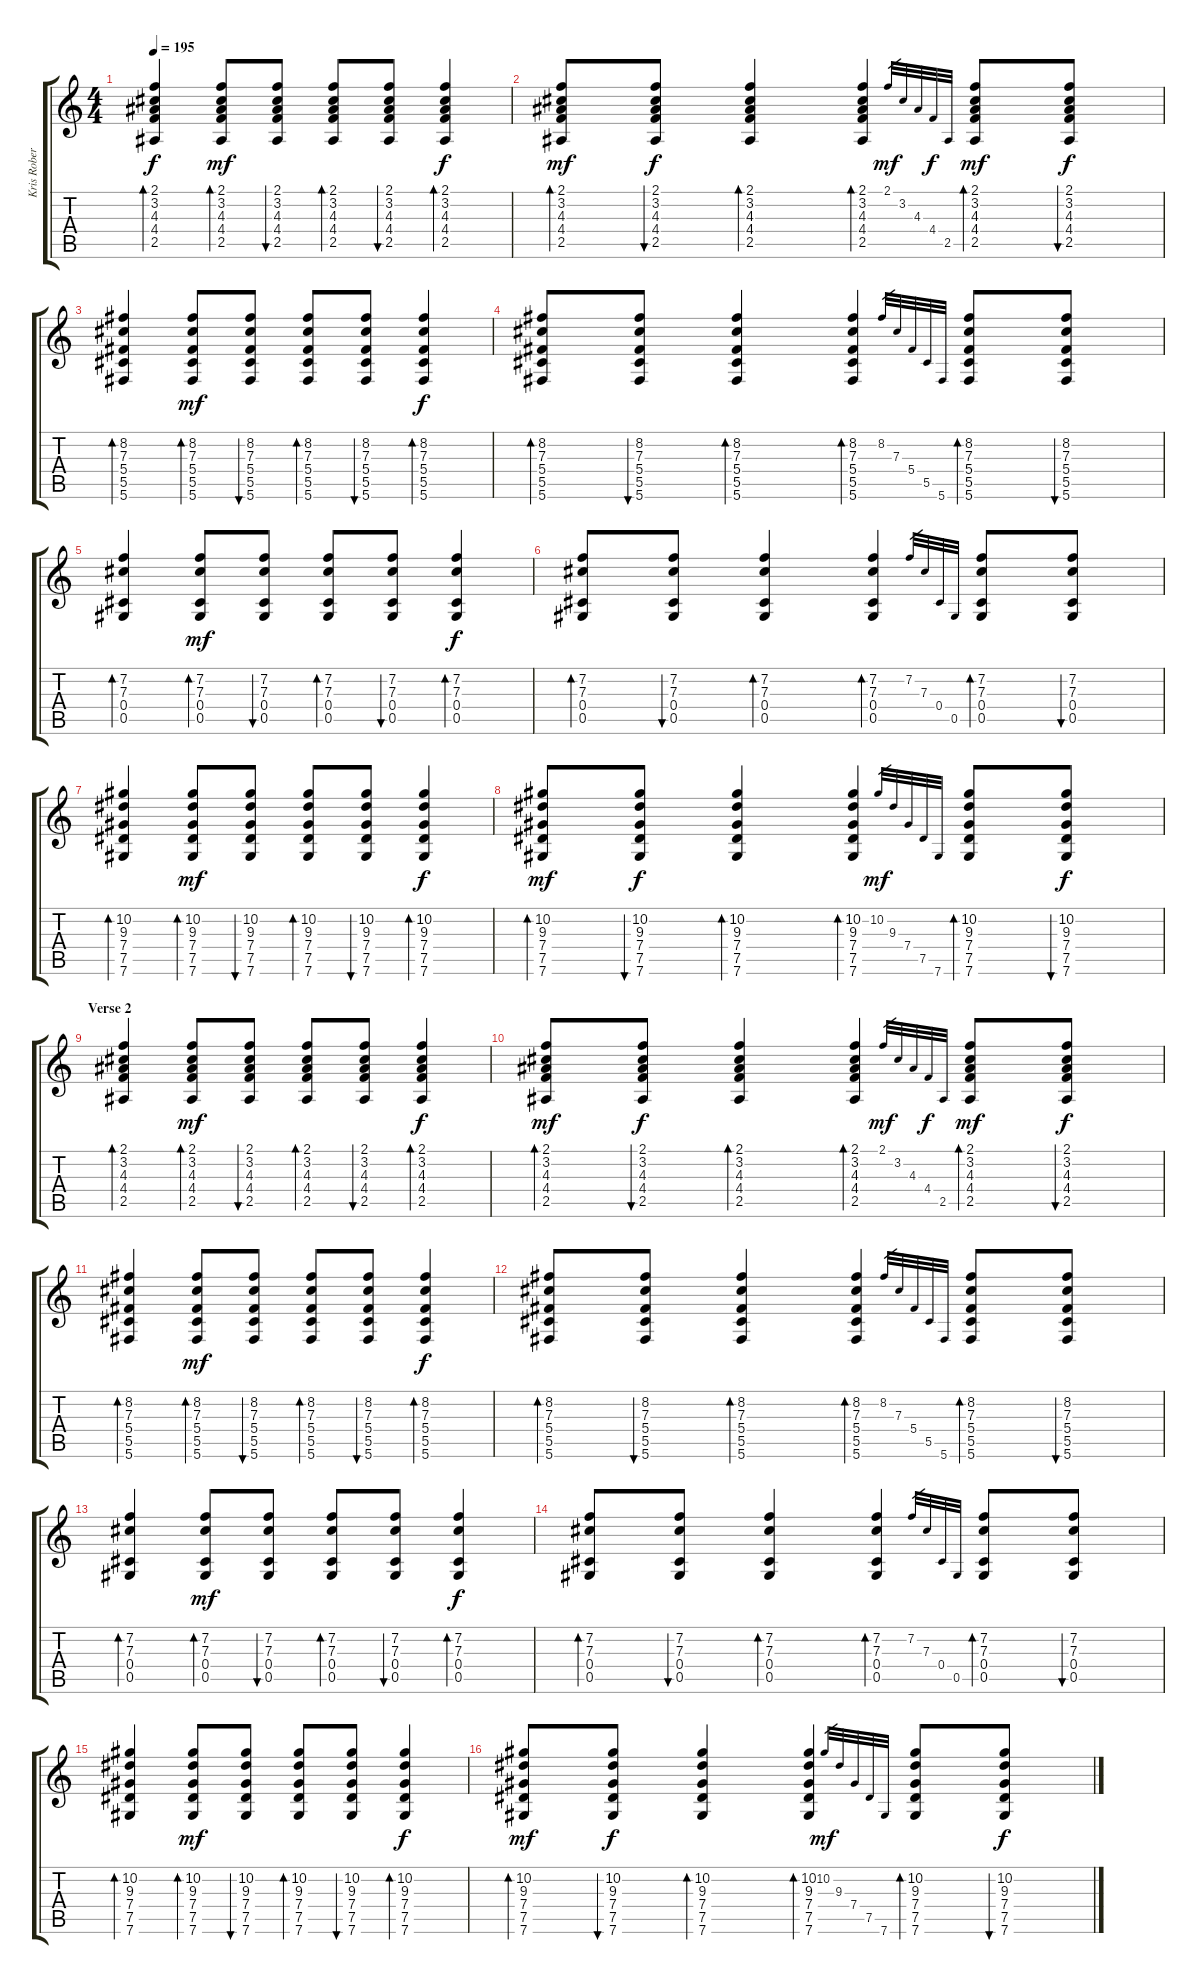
\track ("Kris Roberts" "Kris Rober") {instrument acousticguitarsteel}
\staff {score tabs}
\tuning (Eb4 Bb3 Gb3 Db3 Ab2 Db2) {hide}
\ts (4 4)
\tempo 195
\clef g2
\ks c
(2.1 3.2 4.3 4.4 2.5).4{bd 30 dy f} (2.1 3.2 4.3 4.4 2.5).8{bd 30 dy mf} (2.1 3.2 4.3 4.4 2.5).8{bu 30} (2.1 3.2 4.3 4.4 2.5).8{bd 30} (2.1 3.2 4.3 4.4 2.5).8{bu 30} (2.1 3.2 4.3 4.4 2.5).4{bd 30 dy f} |
(2.1 3.2 4.3 4.4 2.5).8{bd 30 dy mf} (2.1 3.2 4.3 4.4 2.5).8{bu 30 dy f} (2.1 3.2 4.3 4.4 2.5).4{bd 30} (2.1 3.2 4.3 4.4 2.5).4{bd 30} 2.1.32{gr dy mf} 3.2.32{gr} 4.3.32{gr} 4.4.32{gr dy f} 2.5.32{gr} (2.1 3.2 4.3 4.4 2.5).8{bd 30 dy mf} (2.1 3.2 4.3 4.4 2.5).8{bu 30 dy f} |
(8.2 7.3 5.4 5.5 5.6).4{bd 30} (8.2 7.3 5.4 5.5 5.6).8{bd 30 dy mf} (8.2 7.3 5.4 5.5 5.6).8{bu 30} (8.2 7.3 5.4 5.5 5.6).8{bd 30} (8.2 7.3 5.4 5.5 5.6).8{bu 30} (8.2 7.3 5.4 5.5 5.6).4{bd 30 dy f} |
(8.2 7.3 5.4 5.5 5.6).8{bd 30} (8.2 7.3 5.4 5.5 5.6).8{bu 30} (8.2 7.3 5.4 5.5 5.6).4{bd 30} (8.2 7.3 5.4 5.5 5.6).4{bd 30} 8.2.32{gr} 7.3.32{gr} 5.4.32{gr} 5.5.32{gr} 5.6.32{gr} (8.2 7.3 5.4 5.5 5.6).8{bd 30} (8.2 7.3 5.4 5.5 5.6).8{bu 30} |
(7.2 7.3 0.4 0.5).4{bd 30} (7.2 7.3 0.4 0.5).8{bd 30 dy mf} (7.2 7.3 0.4 0.5).8{bu 30} (7.2 7.3 0.4 0.5).8{bd 30} (7.2 7.3 0.4 0.5).8{bu 30} (7.2 7.3 0.4 0.5).4{bd 30 dy f} |
(7.2 7.3 0.4 0.5).8{bd 30} (7.2 7.3 0.4 0.5).8{bu 30} (7.2 7.3 0.4 0.5).4{bd 30} (7.2 7.3 0.4 0.5).4{bd 30} 7.2.32{gr} 7.3.32{gr} 0.4.32{gr} 0.5.32{gr} (7.2 7.3 0.4 0.5).8{bd 30} (7.2 7.3 0.4 0.5).8{bu 30} |
(10.2 9.3 7.4 7.5 7.6).4{bd 30} (10.2 9.3 7.4 7.5 7.6).8{bd 30 dy mf} (10.2 9.3 7.4 7.5 7.6).8{bu 30} (10.2 9.3 7.4 7.5 7.6).8{bd 30} (10.2 9.3 7.4 7.5 7.6).8{bu 30} (10.2 9.3 7.4 7.5 7.6).4{bd 30 dy f} |
(10.2 9.3 7.4 7.5 7.6).8{bd 30 dy mf} (10.2 9.3 7.4 7.5 7.6).8{bu 30 dy f} (10.2 9.3 7.4 7.5 7.6).4{bd 30} (10.2 9.3 7.4 7.5 7.6).4{bd 30} 10.2.32{gr dy mf} 9.3.32{gr} 7.4.32{gr} 7.5.32{gr} 7.6.32{gr} (10.2 9.3 7.4 7.5 7.6).8{bd 30} (10.2 9.3 7.4 7.5 7.6).8{bu 30 dy f} |
\section ("" "Verse 2")
(2.1 3.2 4.3 4.4 2.5).4{bd 30} (2.1 3.2 4.3 4.4 2.5).8{bd 30 dy mf} (2.1 3.2 4.3 4.4 2.5).8{bu 30} (2.1 3.2 4.3 4.4 2.5).8{bd 30} (2.1 3.2 4.3 4.4 2.5).8{bu 30} (2.1 3.2 4.3 4.4 2.5).4{bd 30 dy f} |
(2.1 3.2 4.3 4.4 2.5).8{bd 30 dy mf} (2.1 3.2 4.3 4.4 2.5).8{bu 30 dy f} (2.1 3.2 4.3 4.4 2.5).4{bd 30} (2.1 3.2 4.3 4.4 2.5).4{bd 30} 2.1.32{gr dy mf} 3.2.32{gr} 4.3.32{gr} 4.4.32{gr dy f} 2.5.32{gr} (2.1 3.2 4.3 4.4 2.5).8{bd 30 dy mf} (2.1 3.2 4.3 4.4 2.5).8{bu 30 dy f} |
(8.2 7.3 5.4 5.5 5.6).4{bd 30} (8.2 7.3 5.4 5.5 5.6).8{bd 30 dy mf} (8.2 7.3 5.4 5.5 5.6).8{bu 30} (8.2 7.3 5.4 5.5 5.6).8{bd 30} (8.2 7.3 5.4 5.5 5.6).8{bu 30} (8.2 7.3 5.4 5.5 5.6).4{bd 30 dy f} |
(8.2 7.3 5.4 5.5 5.6).8{bd 30} (8.2 7.3 5.4 5.5 5.6).8{bu 30} (8.2 7.3 5.4 5.5 5.6).4{bd 30} (8.2 7.3 5.4 5.5 5.6).4{bd 30} 8.2.32{gr} 7.3.32{gr} 5.4.32{gr} 5.5.32{gr} 5.6.32{gr} (8.2 7.3 5.4 5.5 5.6).8{bd 30} (8.2 7.3 5.4 5.5 5.6).8{bu 30} |
(7.2 7.3 0.4 0.5).4{bd 30} (7.2 7.3 0.4 0.5).8{bd 30 dy mf} (7.2 7.3 0.4 0.5).8{bu 30} (7.2 7.3 0.4 0.5).8{bd 30} (7.2 7.3 0.4 0.5).8{bu 30} (7.2 7.3 0.4 0.5).4{bd 30 dy f} |
(7.2 7.3 0.4 0.5).8{bd 30} (7.2 7.3 0.4 0.5).8{bu 30} (7.2 7.3 0.4 0.5).4{bd 30} (7.2 7.3 0.4 0.5).4{bd 30} 7.2.32{gr} 7.3.32{gr} 0.4.32{gr} 0.5.32{gr} (7.2 7.3 0.4 0.5).8{bd 30} (7.2 7.3 0.4 0.5).8{bu 30} |
(10.2 9.3 7.4 7.5 7.6).4{bd 30} (10.2 9.3 7.4 7.5 7.6).8{bd 30 dy mf} (10.2 9.3 7.4 7.5 7.6).8{bu 30} (10.2 9.3 7.4 7.5 7.6).8{bd 30} (10.2 9.3 7.4 7.5 7.6).8{bu 30} (10.2 9.3 7.4 7.5 7.6).4{bd 30 dy f} |
(10.2 9.3 7.4 7.5 7.6).8{bd 30 dy mf} (10.2 9.3 7.4 7.5 7.6).8{bu 30 dy f} (10.2 9.3 7.4 7.5 7.6).4{bd 30} (10.2 9.3 7.4 7.5 7.6).4{bd 30} 10.2.32{gr dy mf} 9.3.32{gr} 7.4.32{gr} 7.5.32{gr} 7.6.32{gr} (10.2 9.3 7.4 7.5 7.6).8{bd 30} (10.2 9.3 7.4 7.5 7.6).8{bu 30 dy f}
